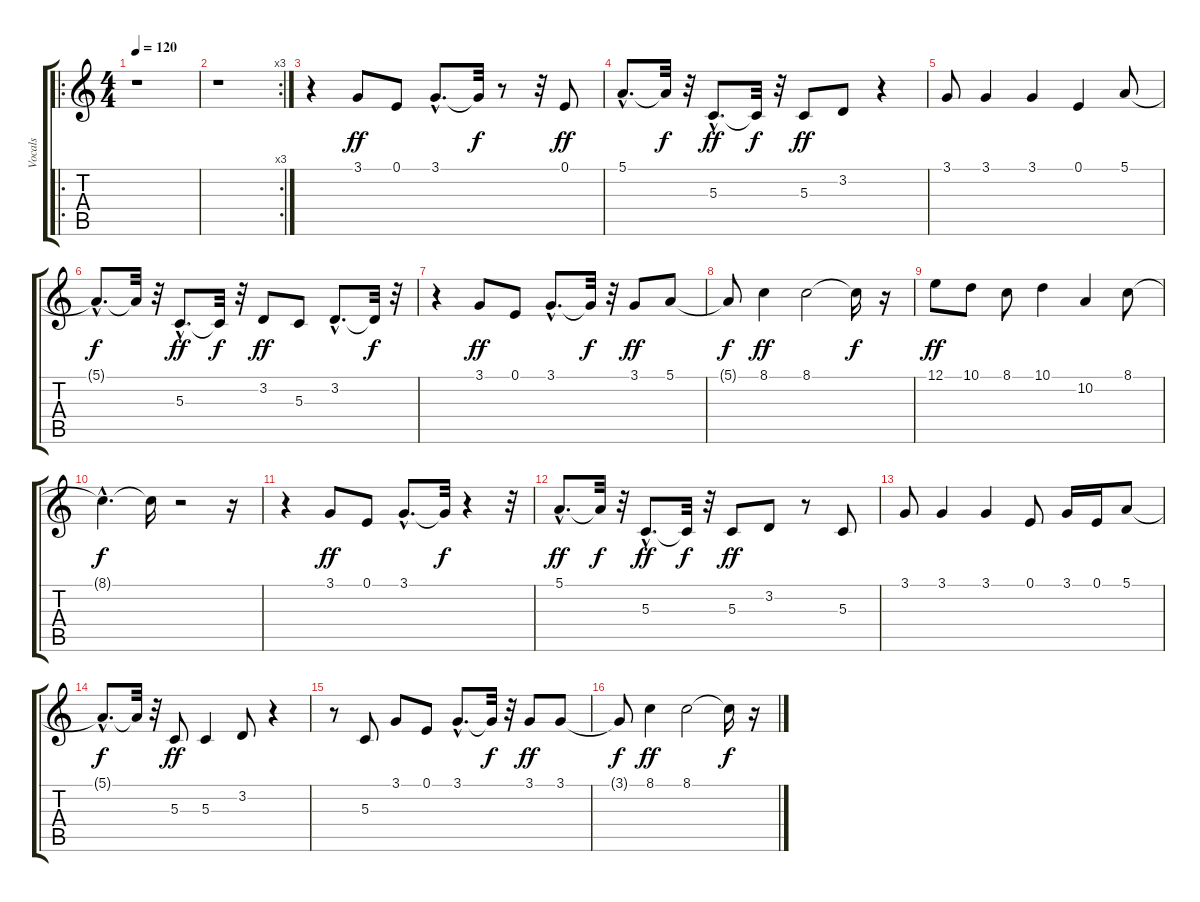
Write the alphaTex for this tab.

\track ("Vocals" "Vocals") {instrument flute}
\staff {score tabs}
\tuning (E4 B3 G3 D3 A2 E2) {hide}
\ro
\ts (4 4)
\tempo 120
\clef g2
\ks c
r.1{dy ff instrument flute} |
\rc 3
r.1 |
r.4 3.1.8 0.1.8 3.1{hac}.8{d} 3.1{t}.32{dy f} r.8 r.32 0.1.8{dy ff} |
5.1{hac}.8{d} 5.1{t}.32{dy f} r.32 5.3{hac}.8{d dy ff} 5.3{t}.32{dy f} r.32 5.3.8{dy ff} 3.2.8 r.4 |
3.1.8 3.1.4 3.1.4 0.1.4 5.1.8 |
5.1{hac t}.8{d dy f} 5.1{t}.32 r.32 5.3{hac}.8{d dy ff} 5.3{t}.32{dy f} r.32 3.2.8{dy ff} 5.3.8 3.2{hac}.8{d} 3.2{t}.32{dy f} r.32 |
r.4 3.1.8{dy ff} 0.1.8 3.1{hac}.8{d} 3.1{t}.32{dy f} r.32 3.1.8{dy ff} 5.1.8 |
5.1{t}.8{dy f} 8.1.4{dy ff} 8.1.2 8.1{t}.16{dy f} r.16 |
12.1.8{dy ff} 10.1.8 8.1.8 10.1.4 10.2.4 8.1.8 |
8.1{hac t}.4{d dy f} 8.1{t}.16 r.2 r.16 |
r.4 3.1.8{dy ff} 0.1.8 3.1{hac}.8{d} 3.1{t}.32{dy f} r.4 r.32 |
5.1{hac}.8{d dy ff} 5.1{t}.32{dy f} r.32 5.3{hac}.8{d dy ff} 5.3{t}.32{dy f} r.32 5.3.8{dy ff} 3.2.8 r.8 5.3.8 |
3.1.8 3.1.4 3.1.4 0.1.8 3.1.16 0.1.16 5.1.8 |
5.1{hac t}.8{d dy f} 5.1{t}.32 r.32 5.3.8{dy ff} 5.3.4 3.2.8 r.4 |
r.8 5.3.8 3.1.8 0.1.8 3.1{hac}.8{d} 3.1{t}.32{dy f} r.32 3.1.8{dy ff} 3.1.8 |
3.1{t}.8{dy f} 8.1.4{dy ff} 8.1.2 8.1{t}.16{dy f} r.16
